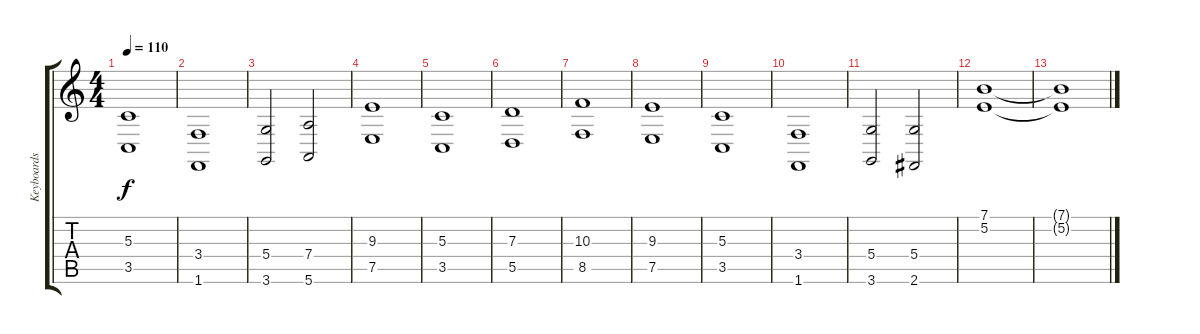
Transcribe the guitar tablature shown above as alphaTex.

\track ("Keyboards" "Keyboards") {instrument lead2sawtooth}
\staff {score tabs}
\tuning (E4 B3 G3 D3 A2 E2) {hide}
\ts (4 4)
\tempo 110
\clef g2
\ks c
(5.3 3.5).1{dy f} |
(3.4 1.6).1 |
(5.4 3.6).2 (7.4 5.6).2 |
(9.3 7.5).1 |
(5.3 3.5).1 |
(7.3 5.5).1 |
(10.3 8.5).1 |
(9.3 7.5).1 |
(5.3 3.5).1 |
(3.4 1.6).1 |
(5.4 3.6).2 (5.4 2.6).2 |
(7.1 5.2).1 |
(7.1{t} 5.2{t}).1{volume 0}
